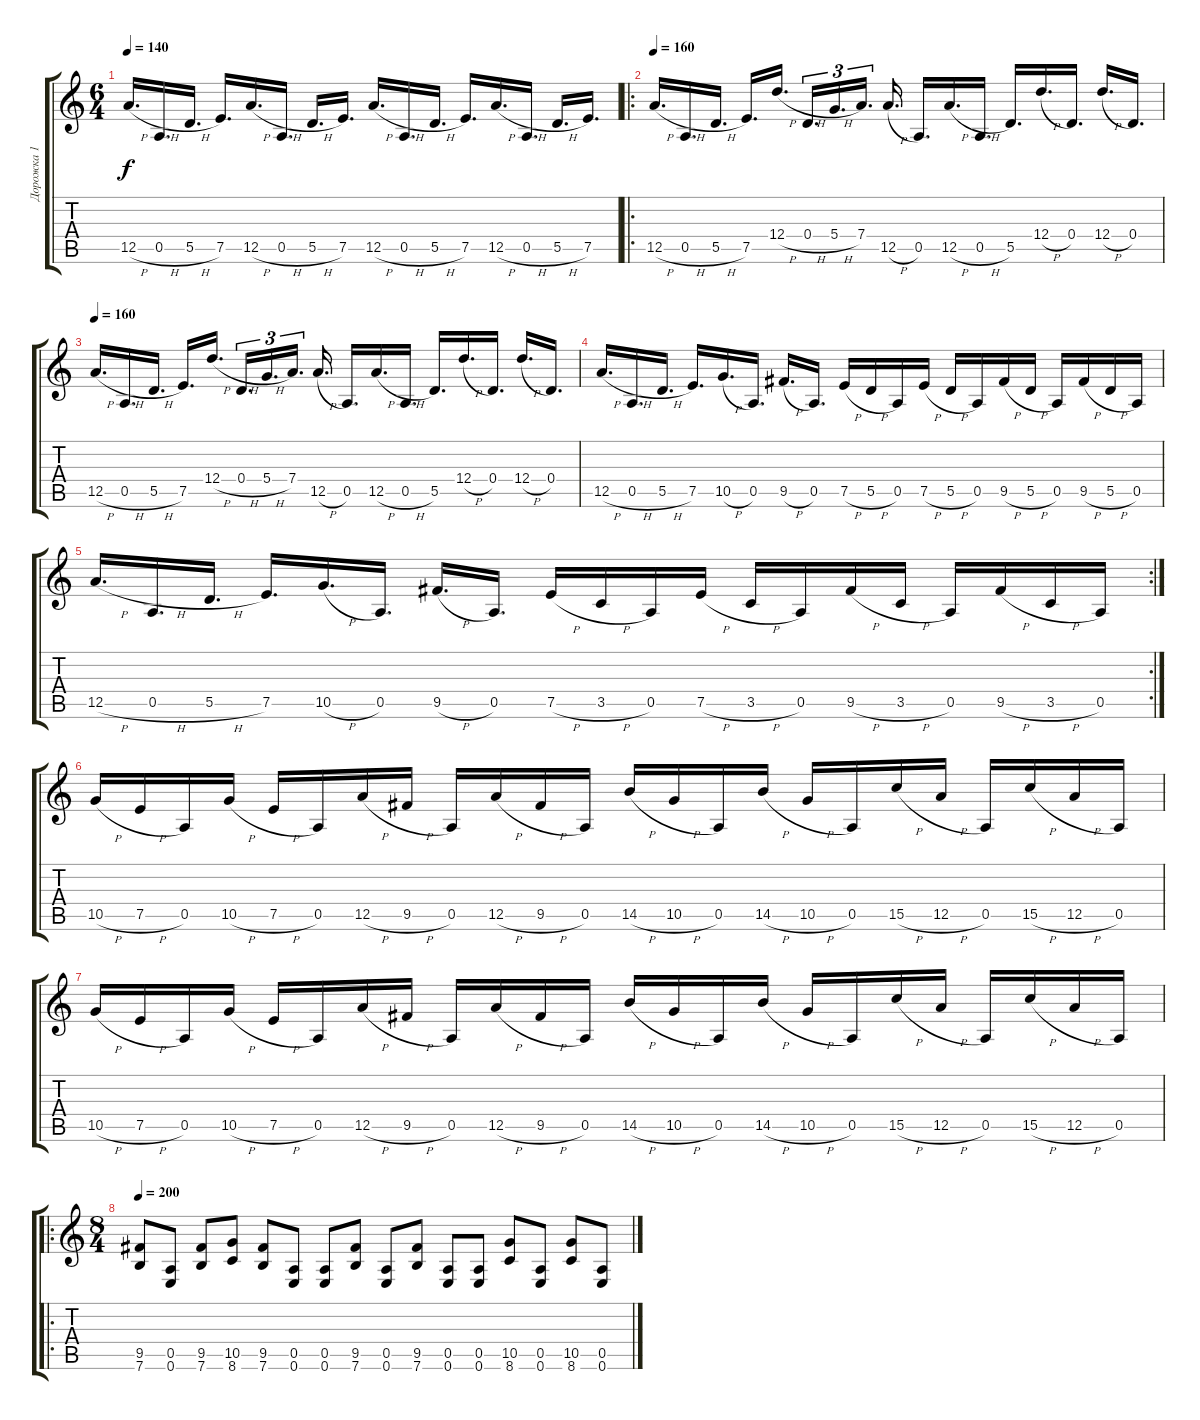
\track ("Дорожка 1" "Дорожка 1") {instrument distortionguitar}
\staff {score tabs}
\tuning (E4 B3 G3 D3 A2 E2) {hide}
\ts (6 4)
\tempo 140
\clef g2
\ks c
12.5{h}.16{d dy f} 0.5{h}.16{d} 5.5{h}.16{d} 7.5.16{d} 12.5{h}.16{d} 0.5{h}.16{d} 5.5{h}.16{d} 7.5.16{d} 12.5{h}.16{d} 0.5{h}.16{d} 5.5{h}.16{d} 7.5.16{d} 12.5{h}.16{d} 0.5{h}.16{d} 5.5{h}.16{d} 7.5.16{d} |
\ro
\tempo 160
12.5{h}.16{d} 0.5{h}.16{d} 5.5{h}.16{d} 7.5.16{d} 12.4{h}.16{d beam splitsecondary} 0.4{h}.16{d tu (3 2)} 5.4{h}.16{d tu (3 2)} 7.4.16{d tu (3 2) beam splitsecondary} 12.5{h}.16{d} 0.5.16{d} 12.5{h}.16{d} 0.5{h}.16{d} 5.5.16{d} 12.4{h}.16{d} 0.4.16{d} 12.4{h}.16{d} 0.4.16{d} |
\tempo 160
12.5{h}.16{d} 0.5{h}.16{d} 5.5{h}.16{d} 7.5.16{d} 12.4{h}.16{d beam splitsecondary} 0.4{h}.16{d tu (3 2)} 5.4{h}.16{d tu (3 2)} 7.4.16{d tu (3 2) beam splitsecondary} 12.5{h}.16{d} 0.5.16{d} 12.5{h}.16{d} 0.5{h}.16{d} 5.5.16{d} 12.4{h}.16{d} 0.4.16{d} 12.4{h}.16{d} 0.4.16{d} |
12.5{h}.16{d} 0.5{h}.16{d} 5.5{h}.16{d} 7.5.16{d} 10.5{h}.16{d} 0.5.16{d} 9.5{h}.16{d} 0.5.16{d} 7.5{h}.16 5.5{h}.16 0.5.16 7.5{h}.16 5.5{h}.16 0.5.16 9.5{h}.16 5.5{h}.16 0.5.16 9.5{h}.16 5.5{h}.16 0.5.16 |
\rc 2
12.5{h}.16{d} 0.5{h}.16{d} 5.5{h}.16{d} 7.5.16{d} 10.5{h}.16{d} 0.5.16{d} 9.5{h}.16{d} 0.5.16{d} 7.5{h}.16 3.5{h}.16 0.5.16 7.5{h}.16 3.5{h}.16 0.5.16 9.5{h}.16 3.5{h}.16 0.5.16 9.5{h}.16 3.5{h}.16 0.5.16 |
10.5{h}.16 7.5{h}.16 0.5.16 10.5{h}.16 7.5{h}.16 0.5.16 12.5{h}.16 9.5{h}.16 0.5.16 12.5{h}.16 9.5{h}.16 0.5.16 14.5{h}.16 10.5{h}.16 0.5.16 14.5{h}.16 10.5{h}.16 0.5.16 15.5{h}.16 12.5{h}.16 0.5.16 15.5{h}.16 12.5{h}.16 0.5.16 |
10.5{h}.16 7.5{h}.16 0.5.16 10.5{h}.16 7.5{h}.16 0.5.16 12.5{h}.16 9.5{h}.16 0.5.16 12.5{h}.16 9.5{h}.16 0.5.16 14.5{h}.16 10.5{h}.16 0.5.16 14.5{h}.16 10.5{h}.16 0.5.16 15.5{h}.16 12.5{h}.16 0.5.16 15.5{h}.16 12.5{h}.16 0.5.16 |
\ro
\ts (8 4)
\tempo 200
(9.5 7.6).8 (0.5 0.6).8 (9.5 7.6).8 (10.5 8.6).8 (9.5 7.6).8 (0.5 0.6).8 (0.5 0.6).8 (9.5 7.6).8 (0.5 0.6).8 (9.5 7.6).8 (0.5 0.6).8 (0.5 0.6).8 (10.5 8.6).8 (0.5 0.6).8 (10.5 8.6).8 (0.5 0.6).8
